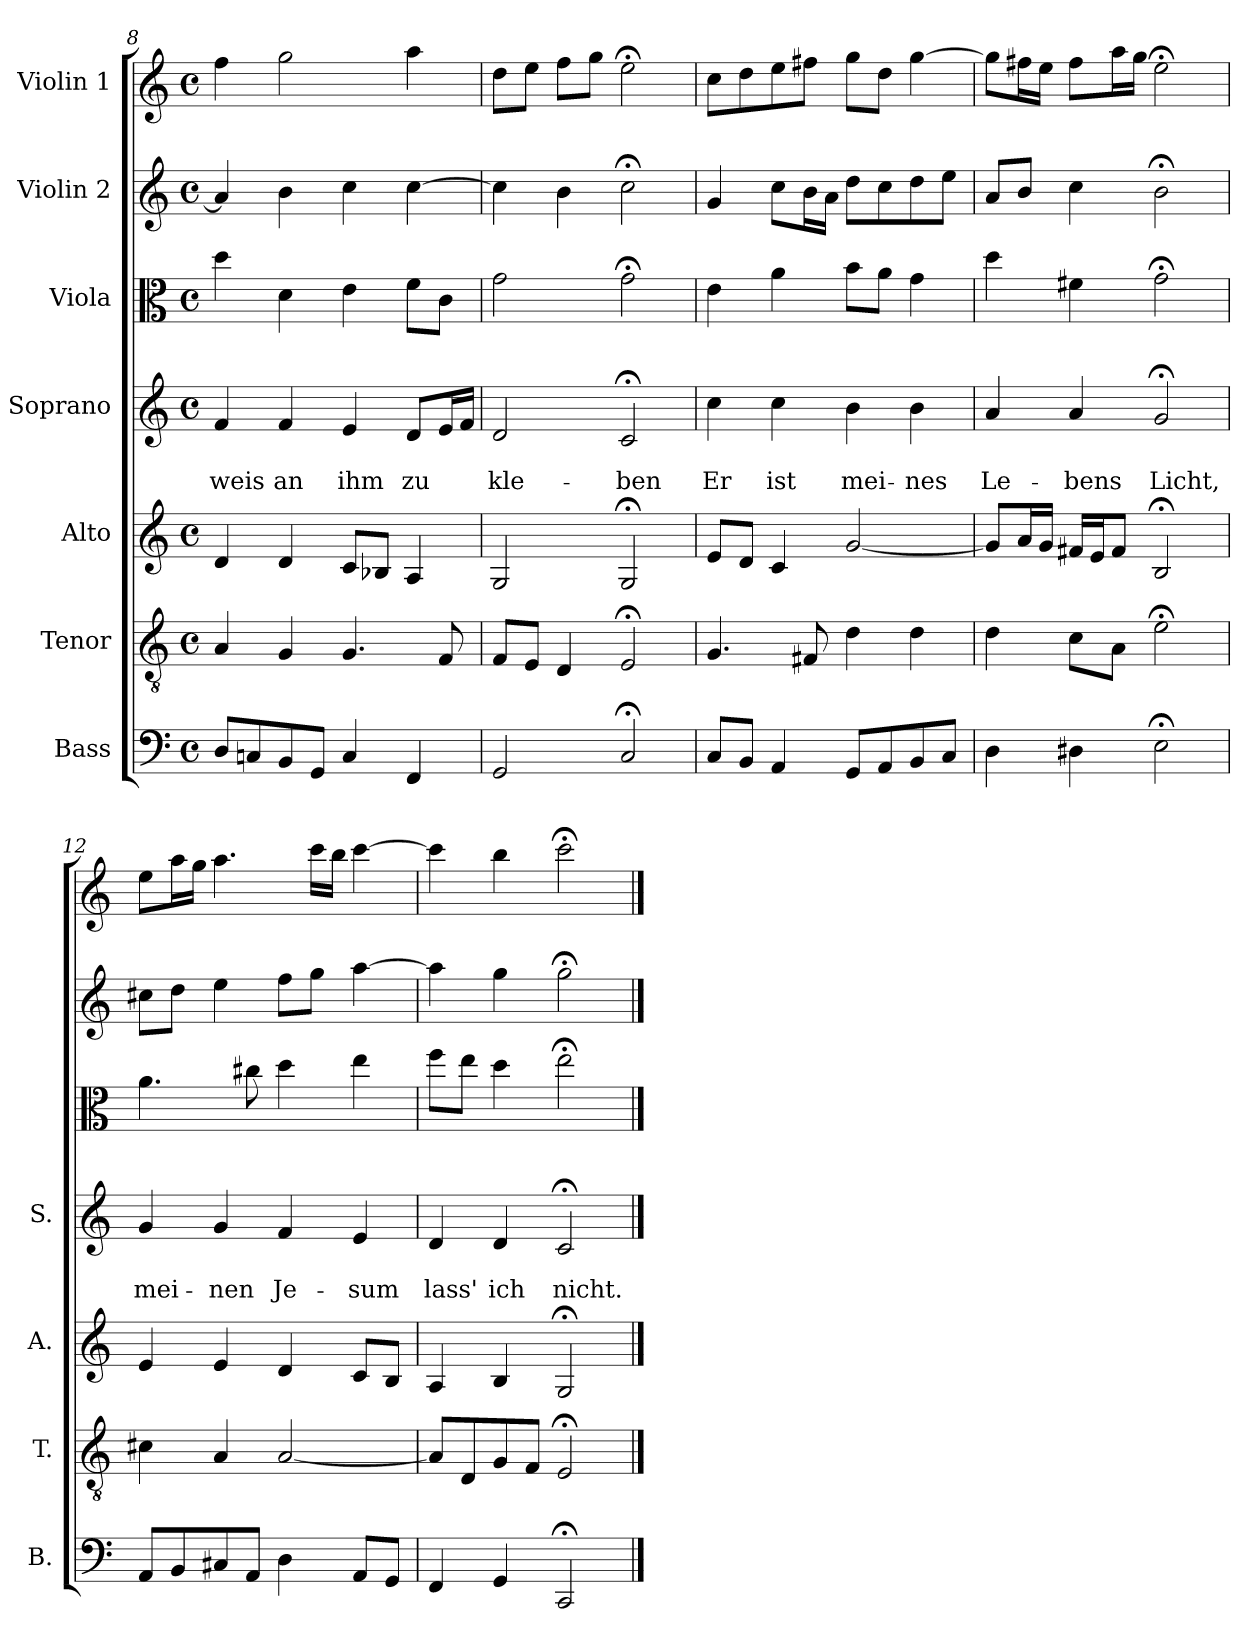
**kern	**kern	**kern	**kern	**text	**text	**kern	**kern	**kern
*part7	*part6	*part5	*part4	*part4	*part4	*part3	*part2	*part1
*staff7	*staff6	*staff5	*staff4	*staff4	*staff4	*staff3	*staff2	*staff1
*I"Bass	*I"Tenor	*I"Alto	*I"Soprano	*	*	*I"Viola	*I"Violin 2	*I"Violin 1
*I'B.	*I'T.	*I'A.	*I'S.	*	*	*	*	*
*clefF4	*clefGv2	*clefG2	*clefG2	*	*	*clefC3	*clefG2	*clefG2
*k[]	*k[]	*k[]	*k[]	*	*	*k[]	*k[]	*k[]
*	*	*	*	*	*	*	*	*C:
*M4/4	*M4/4	*M4/4	*M4/4	*	*	*M4/4	*M4/4	*M4/4
*met(c)	*met(c)	*met(c)	*met(c)	*	*	*met(c)	*met(c)	*met(c)
=8	=8	=8	=8	=8	=8	=8	=8	=8
8D/L	4A/	4d/	4f/	.	-weis	4dd\	4a/]	4ff\
8Cn/	.	.	.	.	.	.	.	.
8BB/	4G/	4d/	4f/	.	an	4d\	4b\	2gg\
8GG/J	.	.	.	.	.	.	.	.
4C/	4.G/	8c/L	4e/	.	ihm	4e\	4cc\	.
.	.	8B-X/J	.	.	.	.	.	.
4FF/	.	4A/	8d/L	.	zu	8f\L	[4cc\	4aa\
.	8F/	.	16e/L	.	.	8c\J	.	.
.	.	.	16f/JJ	.	.	.	.	.
=9	=9	=9	=9	=9	=9	=9	=9	=9
2GG/	8F/L	2G/	2d/	.	kle-	2g\	4cc\]	8dd\L
.	8E/J	.	.	.	.	.	.	8ee\J
.	4D/	.	.	.	.	.	4b\	8ff\L
.	.	.	.	.	.	.	.	8gg\J
2C;</	2E;</	2G;</	2c;</	.	-ben	2g;<\	2cc;<\	2ee;<\
!!LO:PB:g=z
=10	=10	=10	=10	=10	=10	=10	=10	=10
8C/L	4.G/	8e/L	4cc\	.	Er	4e\	4g/	8cc\L
8BB/J	.	8d/J	.	.	.	.	.	8dd\
4AA/	.	4c/	4cc\	.	ist	4a\	8cc\L	8ee\
.	8F#X/	.	.	.	.	.	16b\L	8ff#X\J
.	.	.	.	.	.	.	16a\JJ	.
8GG/L	4d\	[2g/	4b\	.	mei-	8b\L	8dd\L	8gg\L
8AA/	.	.	.	.	.	8a\J	8cc\	8dd\J
8BB/	4d\	.	4b\	.	-nes	4g\	8dd\	[4gg\
8C/J	.	.	.	.	.	.	8ee\J	.
=11	=11	=11	=11	=11	=11	=11	=11	=11
4D\	4d\	8g/L]	4a/	.	Le-	4dd\	8a/L	8gg\L]
.	.	16a/L	.	.	.	.	8b/J	16ff#X\L
.	.	16g/JJ	.	.	.	.	.	16ee\JJ
4D#X\	8c\L	16f#X/LL	4a/	.	-bens	4f#X\	4cc\	8ff#\L
.	.	16e/J	.	.	.	.	.	.
.	8A\J	8f#/J	.	.	.	.	.	16aa\L
.	.	.	.	.	.	.	.	16gg\JJ
2E;<\	2e;<\	2B;</	2g;</	.	Licht,	2g;<\	2b;<\	2ee;<\
=12	=12	=12	=12	=12	=12	=12	=12	=12
8AA/L	4c#X\	4e/	4g/	.	mei-	4.a\	8cc#X\L	8ee\L
8BB/	.	.	.	.	.	.	8dd\J	16aa\L
.	.	.	.	.	.	.	.	16gg\JJ
8C#X/	4A/	4e/	4g/	.	-nen	.	4ee\	4.aa\
8AA/J	.	.	.	.	.	8cc#X\	.	.
4D\	[2A/	4d/	4f/	.	Je-	4dd\	8ff\L	.
.	.	.	.	.	.	.	8gg\J	16ccc\LL
.	.	.	.	.	.	.	.	16bb\JJ
8AA/L	.	8c/L	4e/	.	-sum	4ee\	[4aa\	[4ccc\
8GG/J	.	8B/J	.	.	.	.	.	.
=13	=13	=13	=13	=13	=13	=13	=13	=13
4FF/	8A/L]	4A/	4d/	.	lass'	8ff\L	4aa\]	4ccc\]
.	8D/	.	.	.	.	8ee\J	.	.
4GG/	8G/	4B/	4d/	.	ich	4dd\	4gg\	4bb\
.	8F/J	.	.	.	.	.	.	.
2CC;</	2E;</	2G;</	2c;</	.	nicht.	2ee;<\	2gg;<\	2ccc;<\
==	==	==	==	==	==	==	==	==
*-	*-	*-	*-	*-	*-	*-	*-	*-
